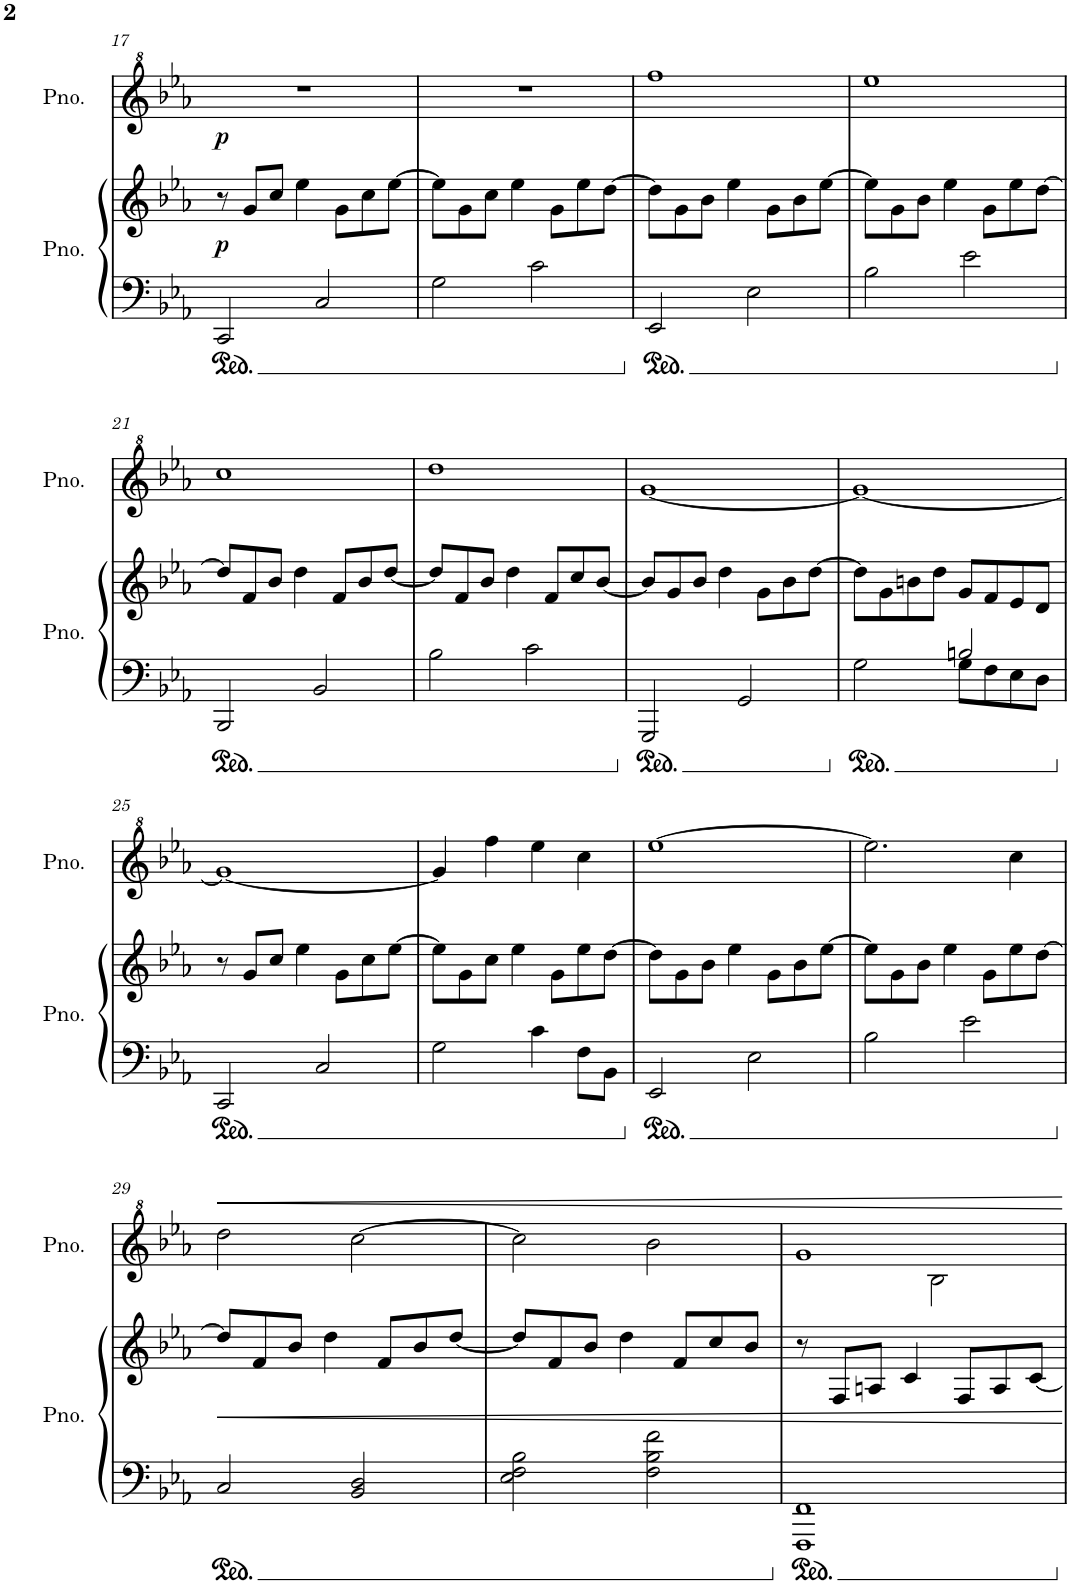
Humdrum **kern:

**kern	**kern	**dynam	**kern	**dynam
*part2	*part2	*part2	*part1	*part1
*staff3	*staff2	*staff2/3	*staff1	*staff1
*I"Grand Piano	*	*	*I"Grand Piano	*
*I'Pno.	*	*	*I'Pno.	*
!!LO:PB:g=z
*clefF4	*clefG2	*	*clefG^2	*
*k[b-e-a-]	*k[b-e-a-]	*	*k[b-e-a-]	*
*M4/4	*M4/4	*	*M4/4	*
=17	=17	=17	=17	=17
!	!	!LO:DY:b	!	!LO:DY:b
2CC/	8r	p	1r	p
.	8g/L	.	.	.
.	8cc/J	.	.	.
.	4ee-\	.	.	.
2C/	.	.	.	.
.	8g\L	.	.	.
.	8cc\	.	.	.
.	[8ee-\J	.	.	.
=18	=18	=18	=18	=18
2G\	8ee-\L]	.	1r	.
.	8g\	.	.	.
.	8cc\J	.	.	.
.	4ee-\	.	.	.
2c\	.	.	.	.
.	8g\L	.	.	.
.	8ee-\	.	.	.
.	[8dd\J	.	.	.
=19	=19	=19	=19	=19
2EE-/	8dd\L]	.	1fff	.
.	8g\	.	.	.
.	8b-\J	.	.	.
.	4ee-\	.	.	.
2E-\	.	.	.	.
.	8g\L	.	.	.
.	8b-\	.	.	.
.	[8ee-\J	.	.	.
=20	=20	=20	=20	=20
2B-\	8ee-\L]	.	1eee-	.
.	8g\	.	.	.
.	8b-\J	.	.	.
.	4ee-\	.	.	.
2e-\	.	.	.	.
.	8g\L	.	.	.
.	8ee-\	.	.	.
.	[8dd\J	.	.	.
!!LO:LB:g=z
=21	=21	=21	=21	=21
2BBB-/	8dd/L]	.	1ccc	.
.	8f/	.	.	.
.	8b-/J	.	.	.
.	4dd\	.	.	.
2BB-/	.	.	.	.
.	8f/L	.	.	.
.	8b-/	.	.	.
.	[8dd/J	.	.	.
=22	=22	=22	=22	=22
2B-\	8dd/L]	.	1ddd	.
.	8f/	.	.	.
.	8b-/J	.	.	.
.	4dd\	.	.	.
2c\	.	.	.	.
.	8f/L	.	.	.
.	8cc/	.	.	.
.	[8b-/J	.	.	.
=23	=23	=23	=23	=23
2GGG/	8b-/L]	.	[1gg	.
.	8g/	.	.	.
.	8b-/J	.	.	.
.	4dd\	.	.	.
2GG/	.	.	.	.
.	8g\L	.	.	.
.	8b-\	.	.	.
.	[8dd\J	.	.	.
=24	=24	=24	=24	=24
*^	*	*	*	*
2G\	2ryy	8dd\L]	.	1gg_	.
.	.	8g\	.	.	.
.	.	8bn\	.	.	.
.	.	8dd\J	.	.	.
2Bn/	8G\L	8g/L	.	.	.
.	8F\	8f/	.	.	.
.	8E-\	8e-/	.	.	.
.	8D\J	8d/J	.	.	.
*v	*v	*	*	*	*
!!LO:LB:g=z
=25	=25	=25	=25	=25
2CC/	8r	.	1gg_	.
.	8g/L	.	.	.
.	8cc/J	.	.	.
.	4ee-\	.	.	.
2C/	.	.	.	.
.	8g\L	.	.	.
.	8cc\	.	.	.
.	[8ee-\J	.	.	.
=26	=26	=26	=26	=26
2G\	8ee-\L]	.	4gg/]	.
.	8g\	.	.	.
.	8cc\J	.	4fff\	.
.	4ee-\	.	.	.
4c\	.	.	4eee-\	.
.	8g\L	.	.	.
8F\L	8ee-\	.	4ccc\	.
8BB-\J	[8dd\J	.	.	.
=27	=27	=27	=27	=27
2EE-/	8dd\L]	.	[1eee-	.
.	8g\	.	.	.
.	8b-\J	.	.	.
.	4ee-\	.	.	.
2E-\	.	.	.	.
.	8g\L	.	.	.
.	8b-\	.	.	.
.	[8ee-\J	.	.	.
=28	=28	=28	=28	=28
2B-\	8ee-\L]	.	2.eee-\]	.
.	8g\	.	.	.
.	8b-\J	.	.	.
.	4ee-\	.	.	.
2e-\	.	.	.	.
.	8g\L	.	.	.
.	8ee-\	.	4ccc\	.
.	[8dd\J	.	.	.
!!LO:LB:g=z
=29	=29	=29	=29	=29
2C/	8dd/L]	.	2ddd\	.
.	8f/	.	.	.
.	8b-/J	.	.	.
.	4dd\	.	.	.
2BB-/ 2D/	.	.	[2ccc\	.
.	8f/L	.	.	.
.	8b-/	.	.	.
.	[8dd/J	.	.	.
=30	=30	=30	=30	=30
2E-\ 2F\ 2B-\	8dd/L]	.	2ccc\]	.
.	8f/	.	.	.
.	8b-/J	.	.	.
.	4dd\	.	.	.
2F\ 2B-\ 2f\	.	.	2bb-\	.
.	8f/L	.	.	.
.	8cc/	.	.	.
.	8b-/J	.	.	.
=31	=31	=31	=31	=31
*	*	*	*^	*
1FFF 1FF	8r	.	1gg	2ryy	.
.	8F/L	.	.	.	.
.	8An/J	.	.	.	.
.	4c/	.	.	.	.
.	.	.	.	2b-\	.
.	8F/L	.	.	.	.
.	8A/	.	.	.	.
.	[8c/J	.	.	.	.
*	*	*	*v	*v	*
=	=	=	=	=
*-	*-	*-	*-	*-
